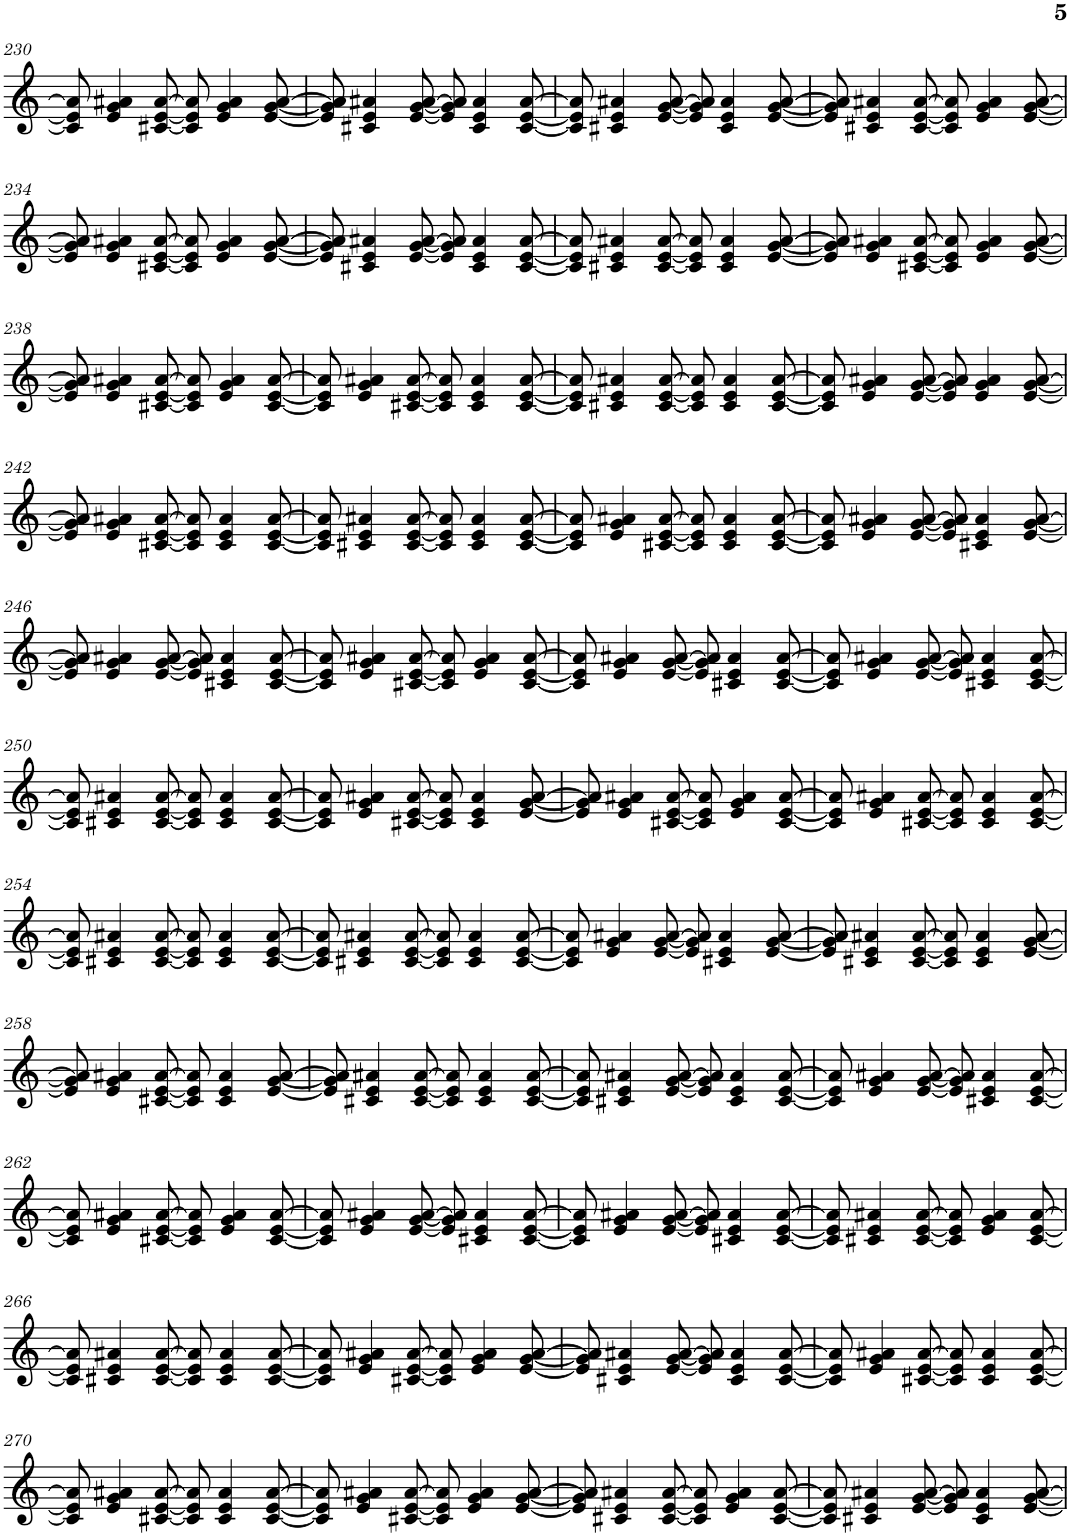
**kern
*part1
*staff1
*I"Piano, Danio rerio
*I'Pno.
!!LO:PB:g=z
*clefG2
*k[]
*M4/4
=230
8c#/] 8e/] 8a#/]
4e/ 4g/ 4a#X/
[8c#X/ [8e/ [8a#/
8c#/] 8e/] 8a#/]
4e/ 4g/ 4a#/
[8e/ [8g/ [8a#/
=231
8e/] 8g/] 8a#/]
4c#X/ 4e/ 4a#X/
[8e/ [8g/ [8a#/
8e/] 8g/] 8a#/]
4c#/ 4e/ 4a#/
[8c#/ [8e/ [8a#/
=232
8c#/] 8e/] 8a#/]
4c#X/ 4e/ 4a#X/
[8e/ [8g/ [8a#/
8e/] 8g/] 8a#/]
4c#/ 4e/ 4a#/
[8e/ [8g/ [8a#/
=233
8e/] 8g/] 8a#/]
4c#X/ 4e/ 4a#X/
[8c#/ [8e/ [8a#/
8c#/] 8e/] 8a#/]
4e/ 4g/ 4a#/
[8e/ [8g/ [8a#/
!!LO:LB:g=z
=234
8e/] 8g/] 8a#/]
4e/ 4g/ 4a#X/
[8c#X/ [8e/ [8a#/
8c#/] 8e/] 8a#/]
4e/ 4g/ 4a#/
[8e/ [8g/ [8a#/
=235
8e/] 8g/] 8a#/]
4c#X/ 4e/ 4a#X/
[8e/ [8g/ [8a#/
8e/] 8g/] 8a#/]
4c#/ 4e/ 4a#/
[8c#/ [8e/ [8a#/
=236
8c#/] 8e/] 8a#/]
4c#X/ 4e/ 4a#X/
[8c#/ [8e/ [8a#/
8c#/] 8e/] 8a#/]
4c#/ 4e/ 4a#/
[8e/ [8g/ [8a#/
=237
8e/] 8g/] 8a#/]
4e/ 4g/ 4a#X/
[8c#X/ [8e/ [8a#/
8c#/] 8e/] 8a#/]
4e/ 4g/ 4a#/
[8e/ [8g/ [8a#/
!!LO:LB:g=z
=238
8e/] 8g/] 8a#/]
4e/ 4g/ 4a#X/
[8c#X/ [8e/ [8a#/
8c#/] 8e/] 8a#/]
4e/ 4g/ 4a#/
[8c#/ [8e/ [8a#/
=239
8c#/] 8e/] 8a#/]
4e/ 4g/ 4a#X/
[8c#X/ [8e/ [8a#/
8c#/] 8e/] 8a#/]
4c#/ 4e/ 4a#/
[8c#/ [8e/ [8a#/
=240
8c#/] 8e/] 8a#/]
4c#X/ 4e/ 4a#X/
[8c#/ [8e/ [8a#/
8c#/] 8e/] 8a#/]
4c#/ 4e/ 4a#/
[8c#/ [8e/ [8a#/
=241
8c#/] 8e/] 8a#/]
4e/ 4g/ 4a#X/
[8e/ [8g/ [8a#/
8e/] 8g/] 8a#/]
4e/ 4g/ 4a#/
[8e/ [8g/ [8a#/
!!LO:LB:g=z
=242
8e/] 8g/] 8a#/]
4e/ 4g/ 4a#X/
[8c#X/ [8e/ [8a#/
8c#/] 8e/] 8a#/]
4c#/ 4e/ 4a#/
[8c#/ [8e/ [8a#/
=243
8c#/] 8e/] 8a#/]
4c#X/ 4e/ 4a#X/
[8c#/ [8e/ [8a#/
8c#/] 8e/] 8a#/]
4c#/ 4e/ 4a#/
[8c#/ [8e/ [8a#/
=244
8c#/] 8e/] 8a#/]
4e/ 4g/ 4a#X/
[8c#X/ [8e/ [8a#/
8c#/] 8e/] 8a#/]
4c#/ 4e/ 4a#/
[8c#/ [8e/ [8a#/
=245
8c#/] 8e/] 8a#/]
4e/ 4g/ 4a#X/
[8e/ [8g/ [8a#/
8e/] 8g/] 8a#/]
4c#X/ 4e/ 4a#/
[8e/ [8g/ [8a#/
!!LO:LB:g=z
=246
8e/] 8g/] 8a#/]
4e/ 4g/ 4a#X/
[8e/ [8g/ [8a#/
8e/] 8g/] 8a#/]
4c#X/ 4e/ 4a#/
[8c#/ [8e/ [8a#/
=247
8c#/] 8e/] 8a#/]
4e/ 4g/ 4a#X/
[8c#X/ [8e/ [8a#/
8c#/] 8e/] 8a#/]
4e/ 4g/ 4a#/
[8c#/ [8e/ [8a#/
=248
8c#/] 8e/] 8a#/]
4e/ 4g/ 4a#X/
[8e/ [8g/ [8a#/
8e/] 8g/] 8a#/]
4c#X/ 4e/ 4a#/
[8c#/ [8e/ [8a#/
=249
8c#/] 8e/] 8a#/]
4e/ 4g/ 4a#X/
[8e/ [8g/ [8a#/
8e/] 8g/] 8a#/]
4c#X/ 4e/ 4a#/
[8c#/ [8e/ [8a#/
!!LO:LB:g=z
=250
8c#/] 8e/] 8a#/]
4c#X/ 4e/ 4a#X/
[8c#/ [8e/ [8a#/
8c#/] 8e/] 8a#/]
4c#/ 4e/ 4a#/
[8c#/ [8e/ [8a#/
=251
8c#/] 8e/] 8a#/]
4e/ 4g/ 4a#X/
[8c#X/ [8e/ [8a#/
8c#/] 8e/] 8a#/]
4c#/ 4e/ 4a#/
[8e/ [8g/ [8a#/
=252
8e/] 8g/] 8a#/]
4e/ 4g/ 4a#X/
[8c#X/ [8e/ [8a#/
8c#/] 8e/] 8a#/]
4e/ 4g/ 4a#/
[8c#/ [8e/ [8a#/
=253
8c#/] 8e/] 8a#/]
4e/ 4g/ 4a#X/
[8c#X/ [8e/ [8a#/
8c#/] 8e/] 8a#/]
4c#/ 4e/ 4a#/
[8c#/ [8e/ [8a#/
!!LO:LB:g=z
=254
8c#/] 8e/] 8a#/]
4c#X/ 4e/ 4a#X/
[8c#/ [8e/ [8a#/
8c#/] 8e/] 8a#/]
4c#/ 4e/ 4a#/
[8c#/ [8e/ [8a#/
=255
8c#/] 8e/] 8a#/]
4c#X/ 4e/ 4a#X/
[8c#/ [8e/ [8a#/
8c#/] 8e/] 8a#/]
4c#/ 4e/ 4a#/
[8c#/ [8e/ [8a#/
=256
8c#/] 8e/] 8a#/]
4e/ 4g/ 4a#X/
[8e/ [8g/ [8a#/
8e/] 8g/] 8a#/]
4c#X/ 4e/ 4a#/
[8e/ [8g/ [8a#/
=257
8e/] 8g/] 8a#/]
4c#X/ 4e/ 4a#X/
[8c#/ [8e/ [8a#/
8c#/] 8e/] 8a#/]
4c#/ 4e/ 4a#/
[8e/ [8g/ [8a#/
!!LO:LB:g=z
=258
8e/] 8g/] 8a#/]
4e/ 4g/ 4a#X/
[8c#X/ [8e/ [8a#/
8c#/] 8e/] 8a#/]
4c#/ 4e/ 4a#/
[8e/ [8g/ [8a#/
=259
8e/] 8g/] 8a#/]
4c#X/ 4e/ 4a#X/
[8c#/ [8e/ [8a#/
8c#/] 8e/] 8a#/]
4c#/ 4e/ 4a#/
[8c#/ [8e/ [8a#/
=260
8c#/] 8e/] 8a#/]
4c#X/ 4e/ 4a#X/
[8e/ [8g/ [8a#/
8e/] 8g/] 8a#/]
4c#/ 4e/ 4a#/
[8c#/ [8e/ [8a#/
=261
8c#/] 8e/] 8a#/]
4e/ 4g/ 4a#X/
[8e/ [8g/ [8a#/
8e/] 8g/] 8a#/]
4c#X/ 4e/ 4a#/
[8c#/ [8e/ [8a#/
!!LO:LB:g=z
=262
8c#/] 8e/] 8a#/]
4e/ 4g/ 4a#X/
[8c#X/ [8e/ [8a#/
8c#/] 8e/] 8a#/]
4e/ 4g/ 4a#/
[8c#/ [8e/ [8a#/
=263
8c#/] 8e/] 8a#/]
4e/ 4g/ 4a#X/
[8e/ [8g/ [8a#/
8e/] 8g/] 8a#/]
4c#X/ 4e/ 4a#/
[8c#/ [8e/ [8a#/
=264
8c#/] 8e/] 8a#/]
4e/ 4g/ 4a#X/
[8e/ [8g/ [8a#/
8e/] 8g/] 8a#/]
4c#X/ 4e/ 4a#/
[8c#/ [8e/ [8a#/
=265
8c#/] 8e/] 8a#/]
4c#X/ 4e/ 4a#X/
[8c#/ [8e/ [8a#/
8c#/] 8e/] 8a#/]
4e/ 4g/ 4a#/
[8c#/ [8e/ [8a#/
!!LO:LB:g=z
=266
8c#/] 8e/] 8a#/]
4c#X/ 4e/ 4a#X/
[8c#/ [8e/ [8a#/
8c#/] 8e/] 8a#/]
4c#/ 4e/ 4a#/
[8c#/ [8e/ [8a#/
=267
8c#/] 8e/] 8a#/]
4e/ 4g/ 4a#X/
[8c#X/ [8e/ [8a#/
8c#/] 8e/] 8a#/]
4e/ 4g/ 4a#/
[8e/ [8g/ [8a#/
=268
8e/] 8g/] 8a#/]
4c#X/ 4e/ 4a#X/
[8e/ [8g/ [8a#/
8e/] 8g/] 8a#/]
4c#/ 4e/ 4a#/
[8c#/ [8e/ [8a#/
=269
8c#/] 8e/] 8a#/]
4e/ 4g/ 4a#X/
[8c#X/ [8e/ [8a#/
8c#/] 8e/] 8a#/]
4c#/ 4e/ 4a#/
[8c#/ [8e/ [8a#/
!!LO:LB:g=z
=270
8c#/] 8e/] 8a#/]
4e/ 4g/ 4a#X/
[8c#X/ [8e/ [8a#/
8c#/] 8e/] 8a#/]
4c#/ 4e/ 4a#/
[8c#/ [8e/ [8a#/
=271
8c#/] 8e/] 8a#/]
4e/ 4g/ 4a#X/
[8c#X/ [8e/ [8a#/
8c#/] 8e/] 8a#/]
4e/ 4g/ 4a#/
[8e/ [8g/ [8a#/
=272
8e/] 8g/] 8a#/]
4c#X/ 4e/ 4a#X/
[8c#/ [8e/ [8a#/
8c#/] 8e/] 8a#/]
4e/ 4g/ 4a#/
[8c#/ [8e/ [8a#/
=273
8c#/] 8e/] 8a#/]
4c#X/ 4e/ 4a#X/
[8e/ [8g/ [8a#/
8e/] 8g/] 8a#/]
4c#/ 4e/ 4a#/
[8e/ [8g/ [8a#/
=
*-
